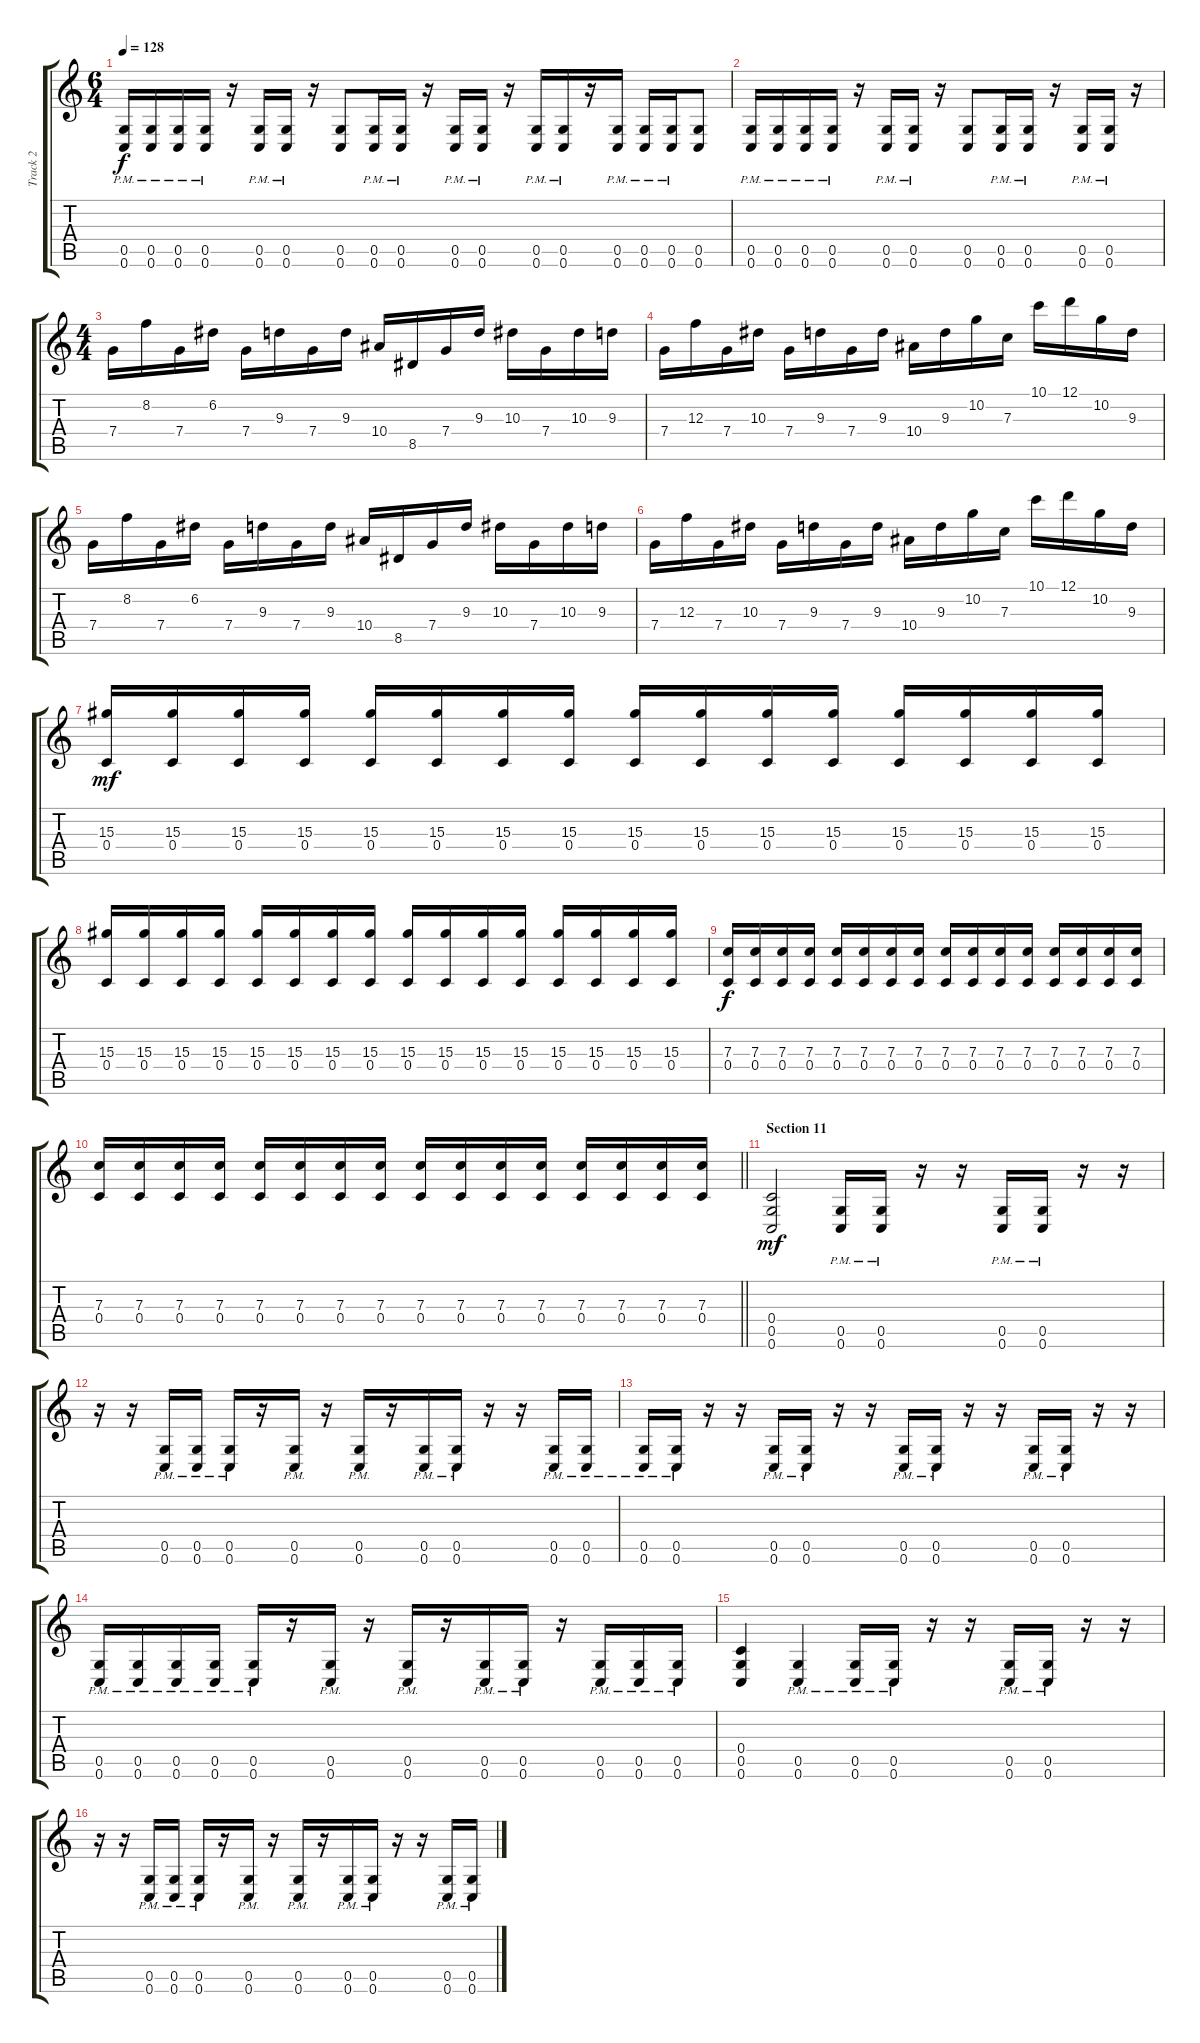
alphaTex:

\track ("Track 2" "Track 2") {instrument distortionguitar}
\staff {score tabs}
\tuning (D4 A3 F3 C3 G2 C2) {hide}
\ts (6 4)
\tempo 128
\clef g2
\ks c
(0.5{pm} 0.6{pm}).16{dy f} (0.5{pm} 0.6{pm}).16 (0.5{pm} 0.6{pm}).16 (0.5{pm} 0.6{pm}).16 r.16 (0.5{pm} 0.6{pm}).16 (0.5{pm} 0.6{pm}).16 r.16 (0.5 0.6).8 (0.5{pm} 0.6{pm}).16 (0.5{pm} 0.6{pm}).16 r.16 (0.5{pm} 0.6{pm}).16 (0.5{pm} 0.6{pm}).16 r.16 (0.5{pm} 0.6{pm}).16 (0.5{pm} 0.6{pm}).16 r.16 (0.5{pm} 0.6{pm}).16 (0.5{pm} 0.6{pm}).16 (0.5{pm} 0.6{pm}).16 (0.5 0.6).8 |
(0.5{pm} 0.6{pm}).16 (0.5{pm} 0.6{pm}).16 (0.5{pm} 0.6{pm}).16 (0.5{pm} 0.6{pm}).16 r.16 (0.5{pm} 0.6{pm}).16 (0.5{pm} 0.6{pm}).16 r.16 (0.5 0.6).8 (0.5{pm} 0.6{pm}).16 (0.5{pm} 0.6{pm}).16 r.16 (0.5{pm} 0.6{pm}).16 (0.5{pm} 0.6{pm}).16 r.16 |
\ts (4 4)
7.4.16 8.2.16 7.4.16 6.2.16 7.4.16 9.3.16 7.4.16 9.3.16 10.4.16 8.5.16 7.4.16 9.3.16 10.3.16 7.4.16 10.3.16 9.3.16 |
7.4.16 12.3.16 7.4.16 10.3.16 7.4.16 9.3.16 7.4.16 9.3.16 10.4.16 9.3.16 10.2.16 7.3.16 10.1.16 12.1.16 10.2.16 9.3.16 |
7.4.16 8.2.16 7.4.16 6.2.16 7.4.16 9.3.16 7.4.16 9.3.16 10.4.16 8.5.16 7.4.16 9.3.16 10.3.16 7.4.16 10.3.16 9.3.16 |
7.4.16 12.3.16 7.4.16 10.3.16 7.4.16 9.3.16 7.4.16 9.3.16 10.4.16 9.3.16 10.2.16 7.3.16 10.1.16 12.1.16 10.2.16 9.3.16 |
(15.3 0.4).16{dy mf} (15.3 0.4).16 (15.3 0.4).16 (15.3 0.4).16 (15.3 0.4).16 (15.3 0.4).16 (15.3 0.4).16 (15.3 0.4).16 (15.3 0.4).16 (15.3 0.4).16 (15.3 0.4).16 (15.3 0.4).16 (15.3 0.4).16 (15.3 0.4).16 (15.3 0.4).16 (15.3 0.4).16 |
(15.3 0.4).16 (15.3 0.4).16 (15.3 0.4).16 (15.3 0.4).16 (15.3 0.4).16 (15.3 0.4).16 (15.3 0.4).16 (15.3 0.4).16 (15.3 0.4).16 (15.3 0.4).16 (15.3 0.4).16 (15.3 0.4).16 (15.3 0.4).16 (15.3 0.4).16 (15.3 0.4).16 (15.3 0.4).16 |
(7.3 0.4).16{dy f} (7.3 0.4).16 (7.3 0.4).16 (7.3 0.4).16 (7.3 0.4).16 (7.3 0.4).16 (7.3 0.4).16 (7.3 0.4).16 (7.3 0.4).16 (7.3 0.4).16 (7.3 0.4).16 (7.3 0.4).16 (7.3 0.4).16 (7.3 0.4).16 (7.3 0.4).16 (7.3 0.4).16 |
\barLineRight lightlight
(7.3 0.4).16 (7.3 0.4).16 (7.3 0.4).16 (7.3 0.4).16 (7.3 0.4).16 (7.3 0.4).16 (7.3 0.4).16 (7.3 0.4).16 (7.3 0.4).16 (7.3 0.4).16 (7.3 0.4).16 (7.3 0.4).16 (7.3 0.4).16 (7.3 0.4).16 (7.3 0.4).16 (7.3 0.4).16 |
\section ("" "Section 11")
(0.4 0.5 0.6).2{dy mf volume 16} (0.5{pm} 0.6{pm}).16 (0.5{pm} 0.6{pm}).16 r.16 r.16 (0.5{pm} 0.6{pm}).16 (0.5{pm} 0.6{pm}).16 r.16 r.16 |
r.16 r.16 (0.5{pm} 0.6{pm}).16 (0.5{pm} 0.6{pm}).16 (0.5{pm} 0.6{pm}).16 r.16 (0.5{pm} 0.6{pm}).16 r.16 (0.5{pm} 0.6{pm}).16 r.16 (0.5{pm} 0.6{pm}).16 (0.5{pm} 0.6{pm}).16 r.16 r.16 (0.5{pm} 0.6{pm}).16 (0.5{pm} 0.6{pm}).16 |
(0.5{pm} 0.6{pm}).16 (0.5{pm} 0.6{pm}).16 r.16 r.16 (0.5{pm} 0.6{pm}).16 (0.5{pm} 0.6{pm}).16 r.16 r.16 (0.5{pm} 0.6{pm}).16 (0.5{pm} 0.6{pm}).16 r.16 r.16 (0.5{pm} 0.6{pm}).16 (0.5{pm} 0.6{pm}).16 r.16 r.16 |
(0.5{pm} 0.6{pm}).16 (0.5{pm} 0.6{pm}).16 (0.5{pm} 0.6{pm}).16 (0.5{pm} 0.6{pm}).16 (0.5{pm} 0.6{pm}).16 r.16 (0.5{pm} 0.6{pm}).16 r.16 (0.5{pm} 0.6{pm}).16 r.16 (0.5{pm} 0.6{pm}).16 (0.5{pm} 0.6{pm}).16 r.16 (0.5{pm} 0.6{pm}).16 (0.5{pm} 0.6{pm}).16 (0.5{pm} 0.6{pm}).16 |
(0.4 0.5 0.6).4 (0.5{pm} 0.6{pm}).4 (0.5{pm} 0.6{pm}).16 (0.5{pm} 0.6{pm}).16 r.16 r.16 (0.5{pm} 0.6{pm}).16 (0.5{pm} 0.6{pm}).16 r.16 r.16 |
r.16 r.16 (0.5{pm} 0.6{pm}).16 (0.5{pm} 0.6{pm}).16 (0.5{pm} 0.6{pm}).16 r.16 (0.5{pm} 0.6{pm}).16 r.16 (0.5{pm} 0.6{pm}).16 r.16 (0.5{pm} 0.6{pm}).16 (0.5{pm} 0.6{pm}).16 r.16 r.16 (0.5{pm} 0.6{pm}).16 (0.5{pm} 0.6{pm}).16
